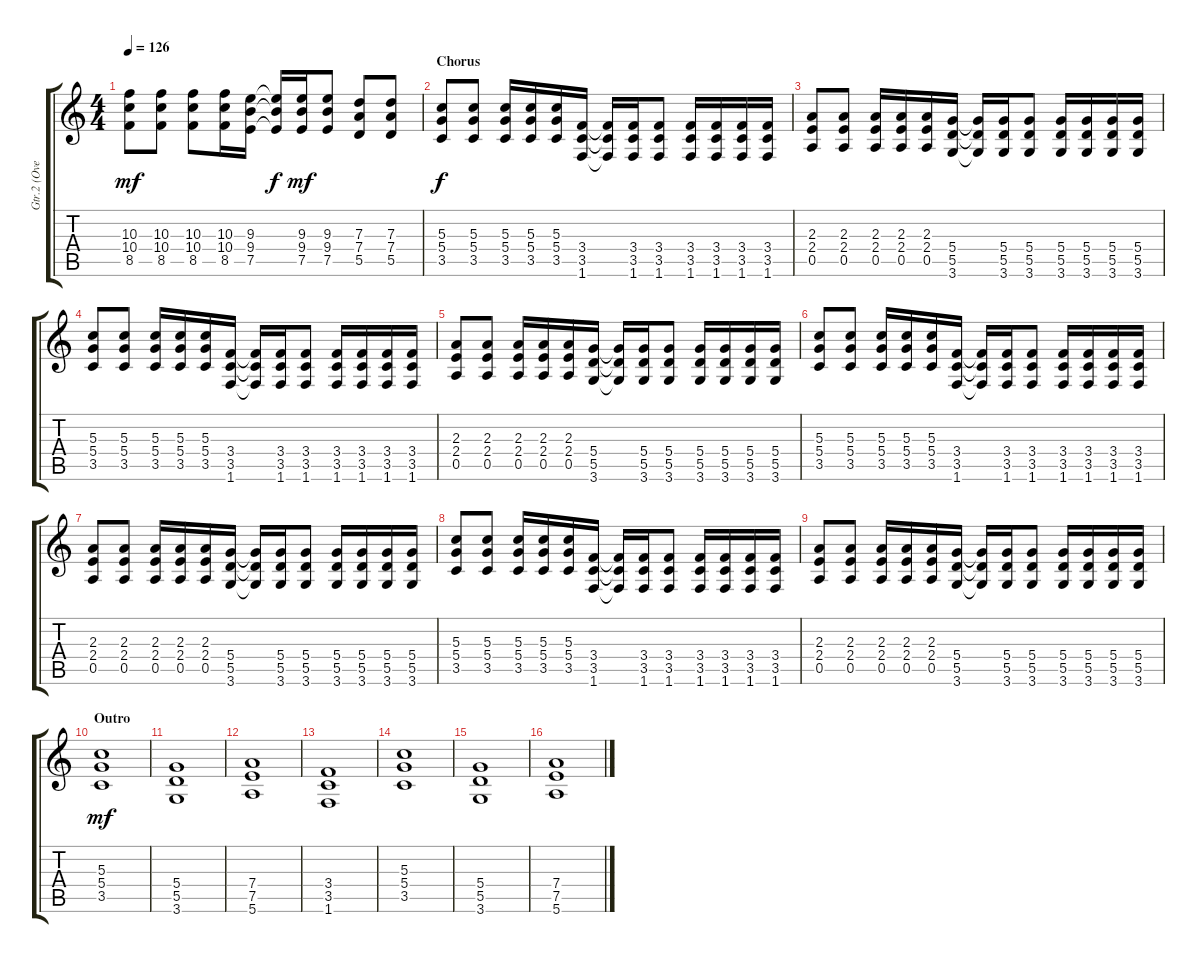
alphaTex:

\track ("Gtr.2 (Overdriven)" "Gtr.2 (Ove") {instrument overdrivenguitar}
\staff {score tabs}
\tuning (E4 B3 G3 D3 A2 E2) {hide}
\ts (4 4)
\tempo 126
\clef g2
\ks c
(10.3 10.4 8.5).8{dy mf} (10.3 10.4 8.5).8 (10.3 10.4 8.5).8 (10.3 10.4 8.5).16 (9.3 9.4 7.5).16 (9.3{t} 9.4{t} 7.5{t}).16{dy f} (9.3 9.4 7.5).16{dy mf} (9.3 9.4 7.5).8 (7.3 7.4 5.5).8 (7.3 7.4 5.5).8 |
\section ("" "Chorus")
(5.3 5.4 3.5).8{dy f} (5.3 5.4 3.5).8 (5.3 5.4 3.5).16 (5.3 5.4 3.5).16 (5.3 5.4 3.5).16 (3.4 3.5 1.6).16 (3.4{t} 3.5{t} 1.6{t}).16 (3.4 3.5 1.6).16 (3.4 3.5 1.6).8 (3.4 3.5 1.6).16 (3.4 3.5 1.6).16 (3.4 3.5 1.6).16 (3.4 3.5 1.6).16 |
(2.3 2.4 0.5).8 (2.3 2.4 0.5).8 (2.3 2.4 0.5).16 (2.3 2.4 0.5).16 (2.3 2.4 0.5).16 (5.4 5.5 3.6).16 (5.4{t} 5.5{t} 3.6{t}).16 (5.4 5.5 3.6).16 (5.4 5.5 3.6).8 (5.4 5.5 3.6).16 (5.4 5.5 3.6).16 (5.4 5.5 3.6).16 (5.4 5.5 3.6).16 |
(5.3 5.4 3.5).8 (5.3 5.4 3.5).8 (5.3 5.4 3.5).16 (5.3 5.4 3.5).16 (5.3 5.4 3.5).16 (3.4 3.5 1.6).16 (3.4{t} 3.5{t} 1.6{t}).16 (3.4 3.5 1.6).16 (3.4 3.5 1.6).8 (3.4 3.5 1.6).16 (3.4 3.5 1.6).16 (3.4 3.5 1.6).16 (3.4 3.5 1.6).16 |
(2.3 2.4 0.5).8 (2.3 2.4 0.5).8 (2.3 2.4 0.5).16 (2.3 2.4 0.5).16 (2.3 2.4 0.5).16 (5.4 5.5 3.6).16 (5.4{t} 5.5{t} 3.6{t}).16 (5.4 5.5 3.6).16 (5.4 5.5 3.6).8 (5.4 5.5 3.6).16 (5.4 5.5 3.6).16 (5.4 5.5 3.6).16 (5.4 5.5 3.6).16 |
(5.3 5.4 3.5).8 (5.3 5.4 3.5).8 (5.3 5.4 3.5).16 (5.3 5.4 3.5).16 (5.3 5.4 3.5).16 (3.4 3.5 1.6).16 (3.4{t} 3.5{t} 1.6{t}).16 (3.4 3.5 1.6).16 (3.4 3.5 1.6).8 (3.4 3.5 1.6).16 (3.4 3.5 1.6).16 (3.4 3.5 1.6).16 (3.4 3.5 1.6).16 |
(2.3 2.4 0.5).8 (2.3 2.4 0.5).8 (2.3 2.4 0.5).16 (2.3 2.4 0.5).16 (2.3 2.4 0.5).16 (5.4 5.5 3.6).16 (5.4{t} 5.5{t} 3.6{t}).16 (5.4 5.5 3.6).16 (5.4 5.5 3.6).8 (5.4 5.5 3.6).16 (5.4 5.5 3.6).16 (5.4 5.5 3.6).16 (5.4 5.5 3.6).16 |
(5.3 5.4 3.5).8 (5.3 5.4 3.5).8 (5.3 5.4 3.5).16 (5.3 5.4 3.5).16 (5.3 5.4 3.5).16 (3.4 3.5 1.6).16 (3.4{t} 3.5{t} 1.6{t}).16 (3.4 3.5 1.6).16 (3.4 3.5 1.6).8 (3.4 3.5 1.6).16 (3.4 3.5 1.6).16 (3.4 3.5 1.6).16 (3.4 3.5 1.6).16 |
(2.3 2.4 0.5).8 (2.3 2.4 0.5).8 (2.3 2.4 0.5).16 (2.3 2.4 0.5).16 (2.3 2.4 0.5).16 (5.4 5.5 3.6).16 (5.4{t} 5.5{t} 3.6{t}).16 (5.4 5.5 3.6).16 (5.4 5.5 3.6).8 (5.4 5.5 3.6).16 (5.4 5.5 3.6).16 (5.4 5.5 3.6).16 (5.4 5.5 3.6).16 |
\section ("" "Outro")
(5.3 5.4 3.5).1{dy mf} |
(5.4 5.5 3.6).1 |
(7.4 7.5 5.6).1 |
(3.4 3.5 1.6).1 |
(5.3 5.4 3.5).1 |
(5.4 5.5 3.6).1 |
(7.4 7.5 5.6).1
